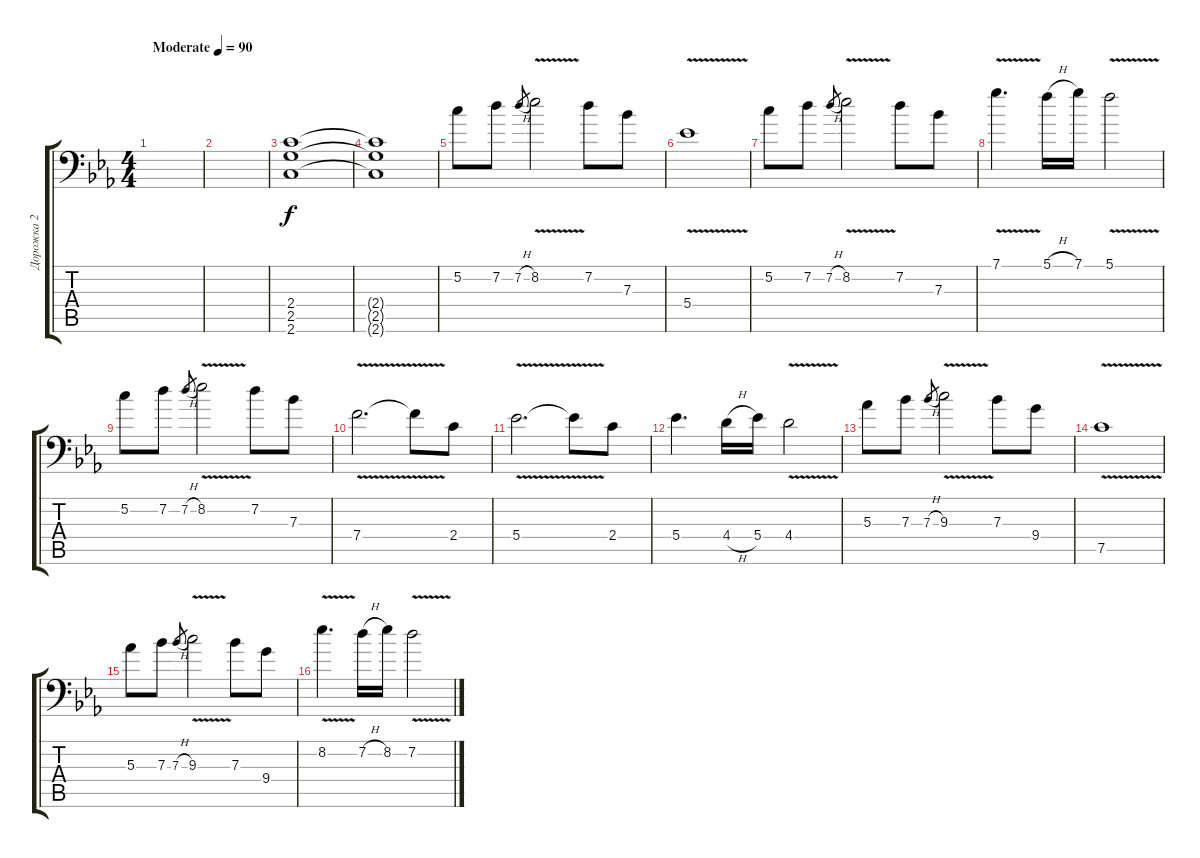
\track ("Дорожка 2" "Дорожка 2") {instrument distortionguitar}
\staff {score tabs}
\tuning (C4 G3 Eb3 Bb2 F2 Bb1) {hide}
\ts (4 4)
\tempo (90 "Moderate")
\clef f4
\ks cminor
|
|
(2.4 2.5 2.6).1 |
(2.4{t} 2.5{t} 2.6{t}).1 |
5.2.8 7.2.8 7.2{h}.8{gr} 8.2{v}.2 7.2.8 7.3.8 |
5.4{v}.1 |
5.2.8 7.2.8 7.2{h}.8{gr} 8.2{v}.2 7.2.8 7.3.8 |
7.1{v}.4{d} 5.1{h}.16 7.1.16 5.1{v}.2 |
5.2.8 7.2.8 7.2{h}.8{gr} 8.2{v}.2 7.2.8 7.3.8 |
7.4{v}.2{d} 7.4{t}.8 2.4.8 |
5.4{v}.2{d} 5.4{t}.8 2.4.8 |
5.4.4{d} 4.4{h}.16 5.4.16 4.4{v}.2 |
5.3.8 7.3.8 7.3{h}.8{gr} 9.3{v}.2 7.3.8 9.4.8 |
7.5{v}.1 |
5.3.8 7.3.8 7.3{h}.8{gr} 9.3{v}.2 7.3.8 9.4.8 |
8.2{v}.4{d} 7.2{h}.16 8.2.16 7.2{v}.2
